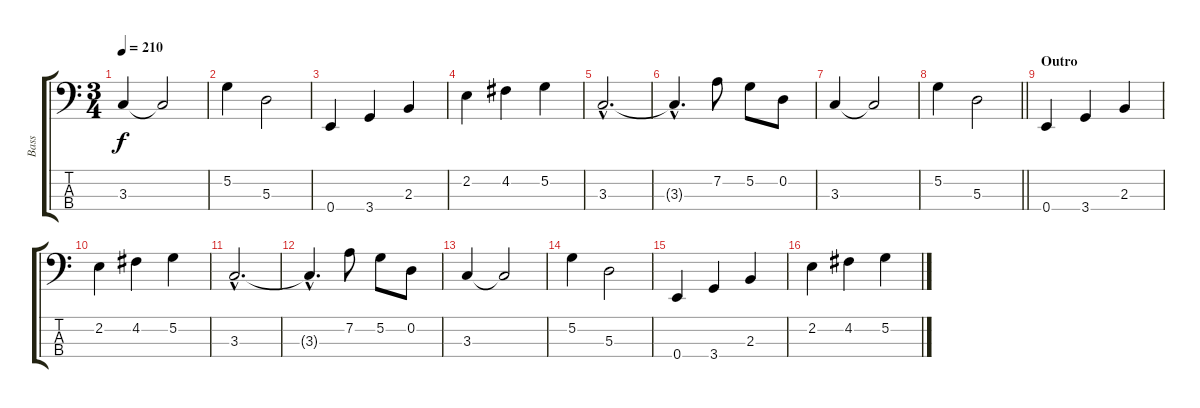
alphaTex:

\track ("Bass" "Bass") {instrument electricbassfinger}
\staff {score tabs}
\tuning (G2 D2 A1 E1) {hide}
\ts (3 4)
\tempo 210
\clef f4
\ks c
3.3.4{dy f} 3.3{t}.2 |
5.2.4 5.3.2 |
0.4.4 3.4.4 2.3.4 |
2.2.4 4.2.4 5.2.4 |
3.3{hac}.2{d} |
3.3{hac t}.4{d} 7.2.8 5.2.8 0.2.8 |
3.3.4 3.3{t}.2 |
\barLineRight lightlight
5.2.4 5.3.2 |
\section ("" "Outro")
0.4.4 3.4.4 2.3.4 |
2.2.4 4.2.4 5.2.4 |
3.3{hac}.2{d} |
3.3{hac t}.4{d} 7.2.8 5.2.8 0.2.8 |
3.3.4 3.3{t}.2 |
5.2.4 5.3.2 |
0.4.4 3.4.4 2.3.4 |
2.2.4 4.2.4 5.2.4
